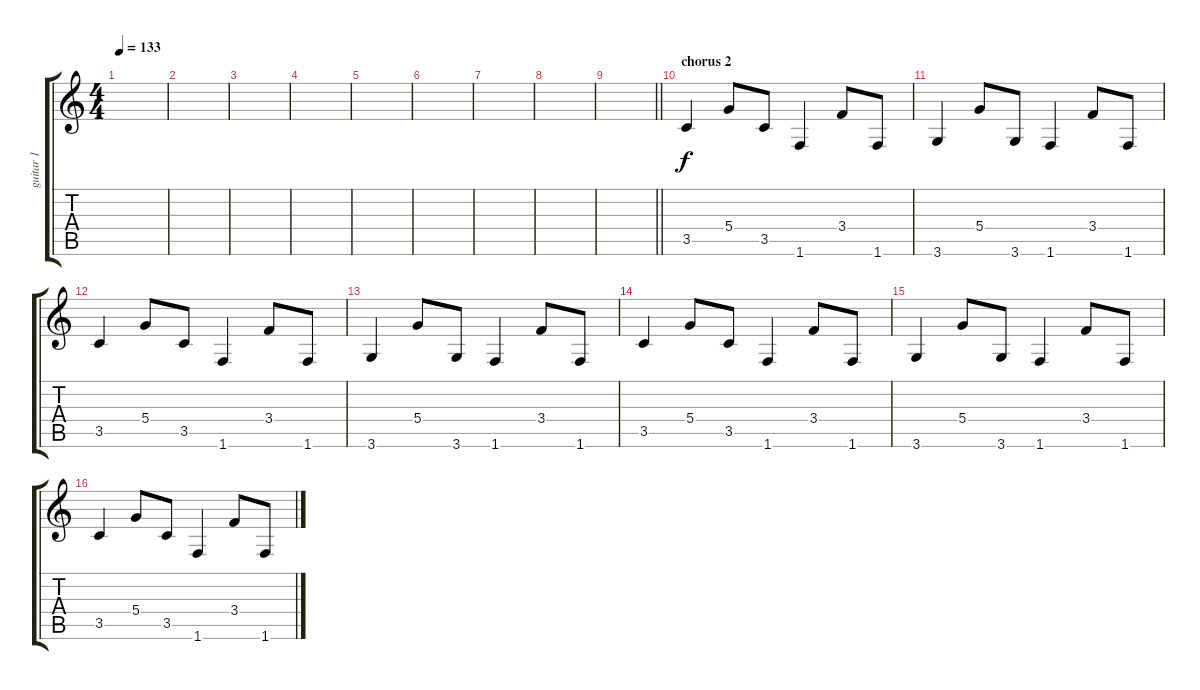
\track ("guitar 1" "guitar 1") {instrument electricguitarjazz}
\staff {score tabs}
\tuning (E4 B3 G3 D3 A2 E2) {hide}
\ts (4 4)
\tempo 133
\clef g2
\ks c
|
|
|
|
|
|
|
|
\barLineRight lightlight
|
\section ("" "chorus 2")
3.5.4 5.4.8 3.5.8 1.6.4 3.4.8 1.6.8 |
3.6.4 5.4.8 3.6.8 1.6.4 3.4.8 1.6.8 |
3.5.4 5.4.8 3.5.8 1.6.4 3.4.8 1.6.8 |
3.6.4 5.4.8 3.6.8 1.6.4 3.4.8 1.6.8 |
3.5.4 5.4.8 3.5.8 1.6.4 3.4.8 1.6.8 |
3.6.4 5.4.8 3.6.8 1.6.4 3.4.8 1.6.8 |
3.5.4 5.4.8 3.5.8 1.6.4 3.4.8 1.6.8
